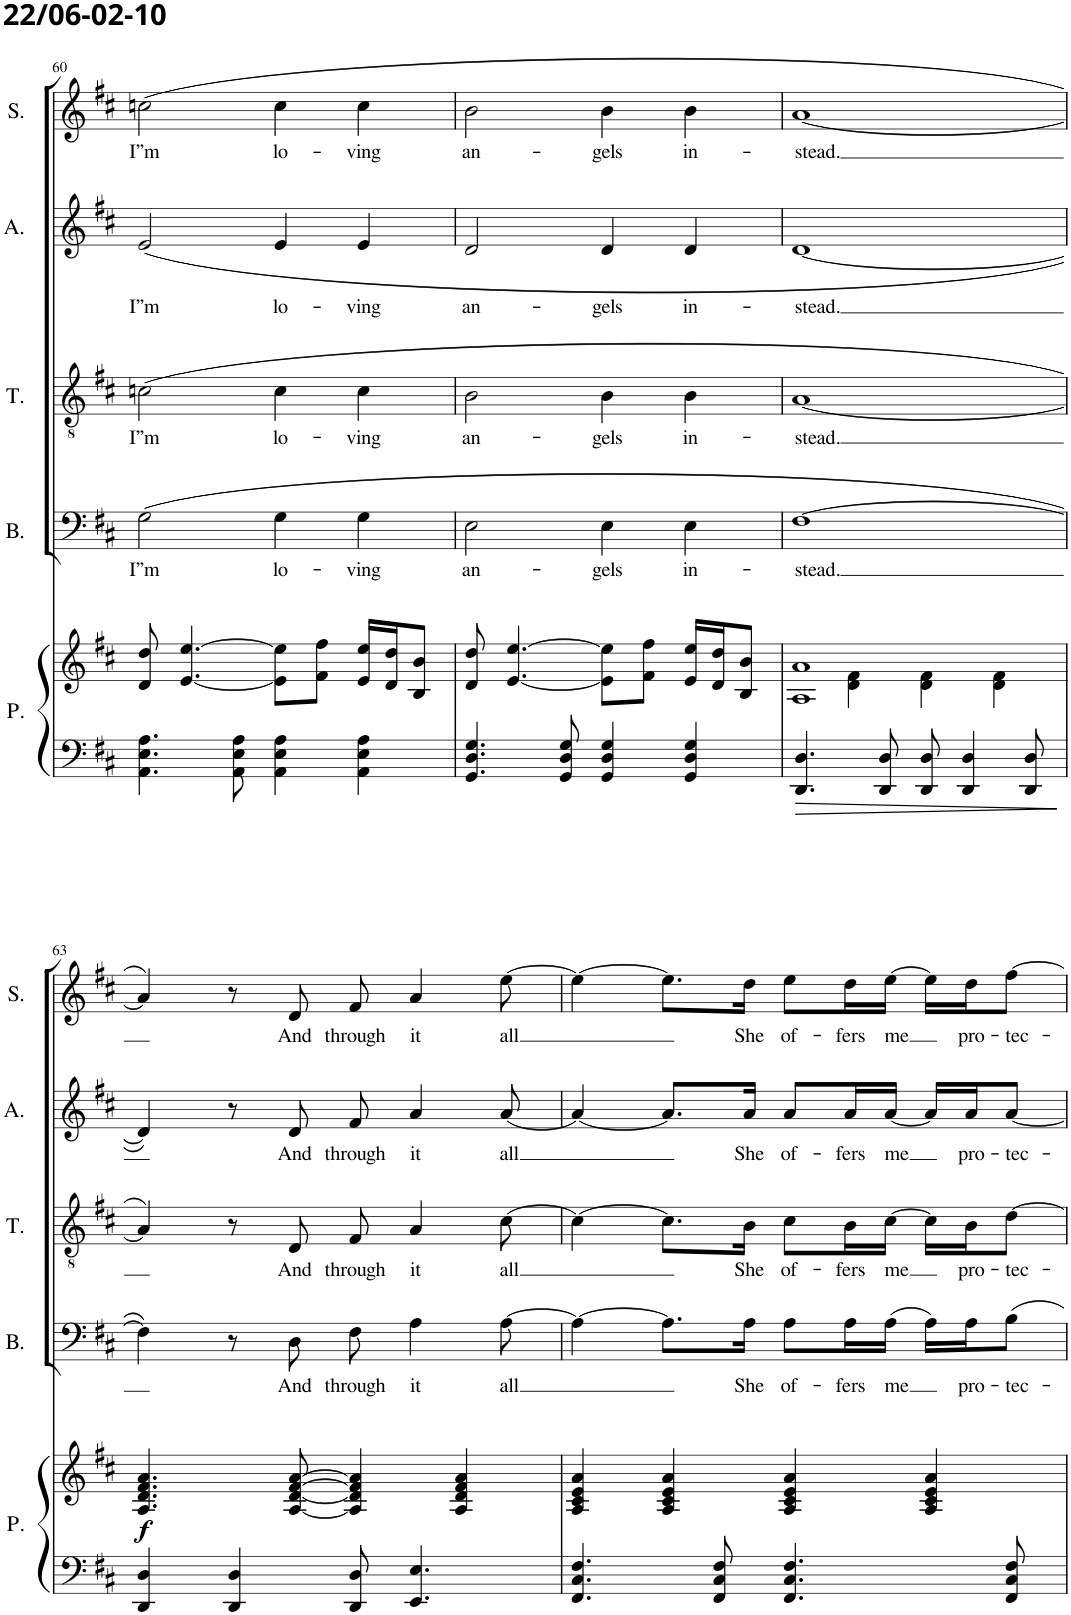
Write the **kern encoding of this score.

**kern	**kern	**dynam	**kern	**text	**kern	**text	**kern	**text	**kern	**text
*part5	*part5	*part5	*part4	*part4	*part3	*part3	*part2	*part2	*part1	*part1
*staff6	*staff5	*staff5/6	*staff4	*staff4	*staff3	*staff3	*staff2	*staff2	*staff1	*staff1
*I"Piano	*	*	*I"Bass	*	*I"Tenor	*	*I"Alto	*	*I"Soprano	*
*I'P.	*	*	*I'B.	*	*I'T.	*	*I'A.	*	*I'S.	*
!!LO:PB:g=z
*clefF4	*clefG2	*	*clefF4	*	*clefGv2	*	*clefG2	*	*clefG2	*
*k[f#c#]	*k[f#c#]	*	*k[f#c#]	*	*k[f#c#]	*	*k[f#c#]	*	*k[f#c#]	*
*M4/4	*M4/4	*	*M4/4	*	*M4/4	*	*M4/4	*	*M4/4	*
*met(c)	*met(c)	*	*met(c)	*	*met(c)	*	*met(c)	*	*met(c)	*
=60	=60	=60	=60	=60	=60	=60	=60	=60	=60	=60
!	!	!	!	!LO:LY:b	!	!LO:LY:b	!	!LO:LY:b	!	!LO:LY:b
4.AA\ 4.E\ 4.A\	8d/ 8dd/	.	(2G\	I”m	(2cn\	I”m	(2e/	I”m	(2ccn\	I”m
.	[4.e/ [4.ee/	.	.	.	.	.	.	.	.	.
8AA\ 8E\ 8A\	.	.	.	.	.	.	.	.	.	.
!	!	!	!	!LO:LY:b	!	!LO:LY:b	!	!LO:LY:b	!	!LO:LY:b
4AA\ 4E\ 4A\	8e\] 8ee\]L	.	4G\	lo-	4c\	lo-	4e/	lo-	4cc\	lo-
.	8f#\ 8ff#\J	.	.	.	.	.	.	.	.	.
!	!	!	!	!LO:LY:b	!	!LO:LY:b	!	!LO:LY:b	!	!LO:LY:b
4AA\ 4E\ 4A\	16e/ 16ee/LL	.	4G\	-ving	4c\	-ving	4e/	-ving	4cc\	-ving
.	16d/ 16dd/J	.	.	.	.	.	.	.	.	.
.	8B/ 8b/J	.	.	.	.	.	.	.	.	.
=61	=61	=61	=61	=61	=61	=61	=61	=61	=61	=61
!	!	!	!	!LO:LY:b	!	!LO:LY:b	!	!LO:LY:b	!	!LO:LY:b
4.GG/ 4.D/ 4.G/	8d/ 8dd/	.	2E\	an-	2B\	an-	2d/	an-	2b\	an-
.	[4.e/ [4.ee/	.	.	.	.	.	.	.	.	.
8GG/ 8D/ 8G/	.	.	.	.	.	.	.	.	.	.
!	!	!	!	!LO:LY:b	!	!LO:LY:b	!	!LO:LY:b	!	!LO:LY:b
4GG/ 4D/ 4G/	8e\] 8ee\]L	.	4E\	-gels	4B\	-gels	4d/	-gels	4b\	-gels
.	8f#\ 8ff#\J	.	.	.	.	.	.	.	.	.
!	!	!	!	!LO:LY:b	!	!LO:LY:b	!	!LO:LY:b	!	!LO:LY:b
4GG/ 4D/ 4G/	16e/ 16ee/LL	.	4E\	in-	4B\	in-	4d/	in-	4b\	in-
.	16d/ 16dd/J	.	.	.	.	.	.	.	.	.
.	8B/ 8b/J	.	.	.	.	.	.	.	.	.
=62	=62	=62	=62	=62	=62	=62	=62	=62	=62	=62
*	*^	*	*	*	*	*	*	*	*	*
!	!	!	!	!	!LO:LY:b	!	!LO:LY:b	!	!LO:LY:b	!	!LO:LY:b
4.DD/ 4.D/	1A 1a	4ryy	.	[1F#	-stead.	[1A	-stead.	[1d	-stead.	[1a	-stead.
.	.	4d\ 4f#\	.	.	.	.	.	.	.	.	.
8DD/ 8D/	.	.	.	.	.	.	.	.	.	.	.
8DD/ 8D/	.	4d\ 4f#\	.	.	.	.	.	.	.	.	.
4DD/ 4D/	.	.	.	.	.	.	.	.	.	.	.
.	.	4d\ 4f#\	.	.	.	.	.	.	.	.	.
8DD/ 8D/	.	.	.	.	.	.	.	.	.	.	.
*	*v	*v	*	*	*	*	*	*	*	*	*
!!LO:LB:g=z
=63	=63	=63	=63	=63	=63	=63	=63	=63	=63	=63
!	!	!LO:DY:b	!	!	!	!	!	!	!	!
4DD/ 4D/	4.A/ 4.d/ 4.f#/ 4.a/	f	4F#\])	.	4A/])	.	4d/])	.	4a/])	.
4DD/ 4D/	.	.	8r	.	8r	.	8r	.	8r	.
!	!	!	!	!LO:LY:b	!	!LO:LY:b	!	!LO:LY:b	!	!LO:LY:b
.	[8A/ [8d/ [8f#/ [8a/	.	8D\	And	8D/	And	8d/	And	8d/	And
!	!	!	!	!LO:LY:b	!	!LO:LY:b	!	!LO:LY:b	!	!LO:LY:b
8DD/ 8D/	4A/] 4d/] 4f#/] 4a/]	.	8F#\	through	8F#/	through	8f#/	through	8f#/	through
!	!	!	!	!LO:LY:b	!	!LO:LY:b	!	!LO:LY:b	!	!LO:LY:b
4.EE/ 4.E/	.	.	4A\	it	4A/	it	4a/	it	4a/	it
.	4A/ 4d/ 4f#/ 4a/	.	.	.	.	.	.	.	.	.
!	!	!	!	!LO:LY:b	!	!LO:LY:b	!	!LO:LY:b	!	!LO:LY:b
.	.	.	[8A\	all	[8c#\	all	[8a/	all	[8ee\	all
=64	=64	=64	=64	=64	=64	=64	=64	=64	=64	=64
4.FF#/ 4.C#/ 4.F#/	4A/ 4c#/ 4e/ 4a/	.	4A\_	.	4c#\_	.	4a/_	.	4ee\_	.
.	4A/ 4c#/ 4e/ 4a/	.	8.A\L]	.	8.c#\L]	.	8.a/L]	.	8.ee\L]	.
8FF#/ 8C#/ 8F#/	.	.	.	.	.	.	.	.	.	.
!	!	!	!	!LO:LY:b	!	!LO:LY:b	!	!LO:LY:b	!	!LO:LY:b
.	.	.	16A\Jk	She	16B\Jk	She	16a/Jk	She	16dd\Jk	She
!	!	!	!	!LO:LY:b	!	!LO:LY:b	!	!LO:LY:b	!	!LO:LY:b
4.FF#/ 4.C#/ 4.F#/	4A/ 4c#/ 4e/ 4a/	.	8A\L	of-	8c#\L	of-	8a/L	of-	8ee\L	of-
!	!	!	!	!LO:LY:b	!	!LO:LY:b	!	!LO:LY:b	!	!LO:LY:b
.	.	.	16A\L	-fers	16B\L	-fers	16a/L	-fers	16dd\L	-fers
!	!	!	!	!LO:LY:b	!	!LO:LY:b	!	!LO:LY:b	!	!LO:LY:b
.	.	.	(16A\JJ	me	[16c#\JJ	me	[16a/JJ	me	[16ee\JJ	me
.	4A/ 4c#/ 4e/ 4a/	.	16A\LL)	.	16c#\LL]	.	16a/LL]	.	16ee\LL]	.
!	!	!	!	!LO:LY:b	!	!LO:LY:b	!	!LO:LY:b	!	!LO:LY:b
.	.	.	16A\J	pro-	16B\J	pro-	16a/J	pro-	16dd\J	pro-
!	!	!	!	!LO:LY:b	!	!LO:LY:b	!	!LO:LY:b	!	!LO:LY:b
8FF#/ 8C#/ 8F#/	.	.	8B\J	-tec-	[8d\J	-tec-	[8a/J	-tec-	[8ff#\J	-tec-
=	=	=	=	=	=	=	=	=	=	=
*-	*-	*-	*-	*-	*-	*-	*-	*-	*-	*-
